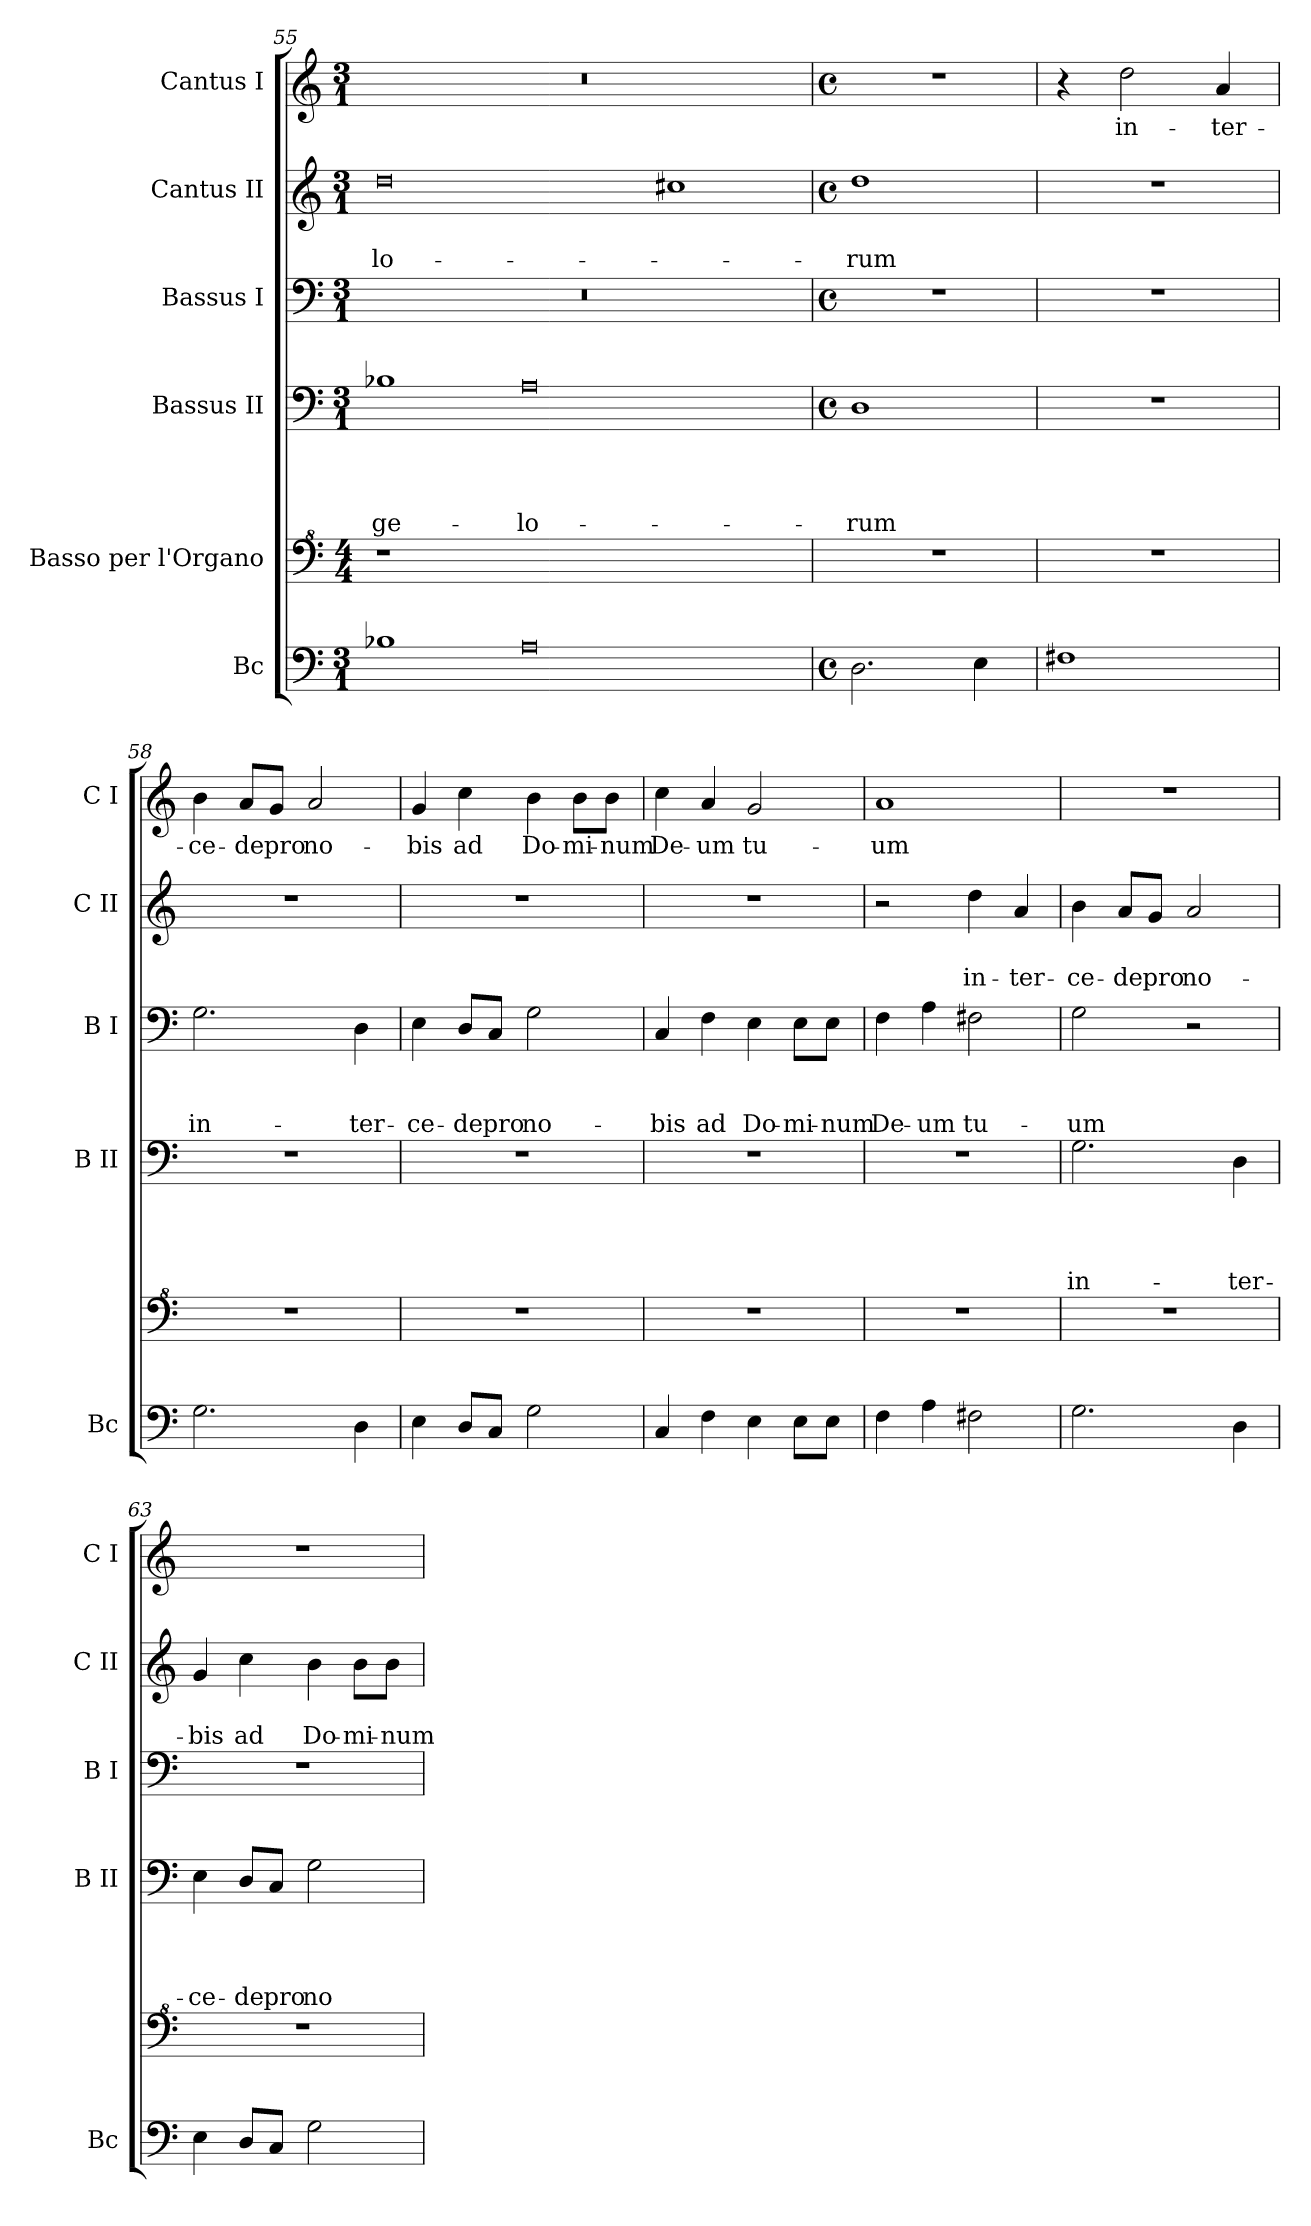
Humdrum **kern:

**kern	**kern	**kern	**text	**text	**text	**text	**kern	**text	**text	**text	**kern	**text	**text	**kern	**text
*part6	*part5	*part4	*part4	*part4	*part4	*part4	*part3	*part3	*part3	*part3	*part2	*part2	*part2	*part1	*part1
*staff6	*staff5	*staff4	*staff4	*staff4	*staff4	*staff4	*staff3	*staff3	*staff3	*staff3	*staff2	*staff2	*staff2	*staff1	*staff1
*I"Bc	*I"Basso per l'Organo	*I"Bassus II	*	*	*	*	*I"Bassus I	*	*	*	*I"Cantus II	*	*	*I"Cantus I	*
*I'Bc	*	*I'B II	*	*	*	*	*I'B I	*	*	*	*I'C II	*	*	*I'C I	*
*clefF4	*clefF^4	*clefF4	*	*	*	*	*clefF4	*	*	*	*clefG2	*	*	*clefG2	*
*	*ITrd7c12	*	*	*	*	*	*	*	*	*	*	*	*	*	*
*k[]	*k[]	*k[]	*	*	*	*	*k[]	*	*	*	*k[]	*	*	*k[]	*
*C:	*C:	*C:	*	*	*	*	*C:	*	*	*	*C:	*	*	*C:	*
*M3/1	*M4/4	*M3/1	*	*	*	*	*M3/1	*	*	*	*M3/1	*	*	*M3/1	*
=55	=55	=55	=55	=55	=55	=55	=55	=55	=55	=55	=55	=55	=55	=55	=55
!	!	!	!	!	!	!LO:LY:b	!	!	!	!	!	!	!LO:LY:b:rj	!	!
1B-X	1r	1B-X	.	.	.	-ge-	0.r	.	.	.	0dd	.	-lo-	0.r	.
!	!	!	!	!	!	!LO:LY:b:rj	!	!	!	!	!	!	!	!	!
0A	0ryy	0A	.	.	.	-lo-	.	.	.	.	.	.	.	.	.
.	.	.	.	.	.	.	.	.	.	.	1cc#X	.	.	.	.
!!LO:LB:g=z
=56	=56	=56	=56	=56	=56	=56	=56	=56	=56	=56	=56	=56	=56	=56	=56
*M4/4	*	*M4/4	*	*	*	*	*M4/4	*	*	*	*M4/4	*	*	*M4/4	*
*met(c)	*	*met(c)	*	*	*	*	*met(c)	*	*	*	*met(c)	*	*	*met(c)	*
!	!	!	!	!	!	!LO:LY:b	!	!	!	!	!	!	!LO:LY:b	!	!
2.D\	1r	1D	.	.	.	-rum	1r	.	.	.	1dd	.	-rum	1r	.
4E\	.	.	.	.	.	.	.	.	.	.	.	.	.	.	.
=57	=57	=57	=57	=57	=57	=57	=57	=57	=57	=57	=57	=57	=57	=57	=57
1F#X	1r	1r	.	.	.	.	1r	.	.	.	1r	.	.	4r	.
!	!	!	!	!	!	!	!	!	!	!	!	!	!	!	!LO:LY:b
.	.	.	.	.	.	.	.	.	.	.	.	.	.	2dd\	in-
!	!	!	!	!	!	!	!	!	!	!	!	!	!	!	!LO:LY:b
.	.	.	.	.	.	.	.	.	.	.	.	.	.	4a/	-ter-
=58	=58	=58	=58	=58	=58	=58	=58	=58	=58	=58	=58	=58	=58	=58	=58
!	!	!	!	!	!	!	!	!	!	!LO:LY:b	!	!	!	!	!LO:LY:b
2.G\	1r	1r	.	.	.	.	2.G\	.	.	in-	1r	.	.	4b\	-ce-
!	!	!	!	!	!	!	!	!	!	!	!	!	!	!	!LO:LY:b
.	.	.	.	.	.	.	.	.	.	.	.	.	.	8a/L	-de
!	!	!	!	!	!	!	!	!	!	!	!	!	!	!	!LO:LY:b
.	.	.	.	.	.	.	.	.	.	.	.	.	.	8g/J	pro
!	!	!	!	!	!	!	!	!	!	!	!	!	!	!	!LO:LY:b
.	.	.	.	.	.	.	.	.	.	.	.	.	.	2a/	no-
!	!	!	!	!	!	!	!	!	!	!LO:LY:b	!	!	!	!	!
4D\	.	.	.	.	.	.	4D\	.	.	-ter-	.	.	.	.	.
=59	=59	=59	=59	=59	=59	=59	=59	=59	=59	=59	=59	=59	=59	=59	=59
!	!	!	!	!	!	!	!	!	!	!LO:LY:b	!	!	!	!	!LO:LY:b
4E\	1r	1r	.	.	.	.	4E\	.	.	-ce-	1r	.	.	4g/	-bis
!	!	!	!	!	!	!	!	!	!	!LO:LY:b	!	!	!	!	!LO:LY:b
8D/L	.	.	.	.	.	.	8D/L	.	.	-de	.	.	.	4cc\	ad
!	!	!	!	!	!	!	!	!	!	!LO:LY:b	!	!	!	!	!
8C/J	.	.	.	.	.	.	8C/J	.	.	pro	.	.	.	.	.
!	!	!	!	!	!	!	!	!	!	!LO:LY:b	!	!	!	!	!LO:LY:b
2G\	.	.	.	.	.	.	2G\	.	.	no-	.	.	.	4b\	Do-
!	!	!	!	!	!	!	!	!	!	!	!	!	!	!	!LO:LY:b
.	.	.	.	.	.	.	.	.	.	.	.	.	.	8b\L	-mi-
!	!	!	!	!	!	!	!	!	!	!	!	!	!	!	!LO:LY:b
.	.	.	.	.	.	.	.	.	.	.	.	.	.	8b\J	-num
!!LO:LB:g=z
=60	=60	=60	=60	=60	=60	=60	=60	=60	=60	=60	=60	=60	=60	=60	=60
!	!	!	!	!	!	!	!	!	!	!LO:LY:b	!	!	!	!	!LO:LY:b
4C/	1r	1r	.	.	.	.	4C/	.	.	-bis	1r	.	.	4cc\	De-
!	!	!	!	!	!	!	!	!	!	!LO:LY:b	!	!	!	!	!LO:LY:b
4F\	.	.	.	.	.	.	4F\	.	.	ad	.	.	.	4a/	-um
!	!	!	!	!	!	!	!	!	!	!LO:LY:b	!	!	!	!	!LO:LY:b
4E\	.	.	.	.	.	.	4E\	.	.	Do-	.	.	.	2g/	tu-
!	!	!	!	!	!	!	!	!	!	!LO:LY:b	!	!	!	!	!
8E\L	.	.	.	.	.	.	8E\L	.	.	-mi-	.	.	.	.	.
!	!	!	!	!	!	!	!	!	!	!LO:LY:b	!	!	!	!	!
8E\J	.	.	.	.	.	.	8E\J	.	.	-num	.	.	.	.	.
=61	=61	=61	=61	=61	=61	=61	=61	=61	=61	=61	=61	=61	=61	=61	=61
!	!	!	!	!	!	!	!	!	!	!LO:LY:b	!	!	!	!	!LO:LY:b
4F\	1r	1r	.	.	.	.	4F\	.	.	De-	2r	.	.	1a	-um
!	!	!	!	!	!	!	!	!	!	!LO:LY:b	!	!	!	!	!
4A\	.	.	.	.	.	.	4A\	.	.	-um	.	.	.	.	.
!	!	!	!	!	!	!	!	!	!	!LO:LY:b	!	!	!LO:LY:b	!	!
2F#X\	.	.	.	.	.	.	2F#X\	.	.	tu-	4dd\	.	in-	.	.
!	!	!	!	!	!	!	!	!	!	!	!	!	!LO:LY:b	!	!
.	.	.	.	.	.	.	.	.	.	.	4a/	.	-ter-	.	.
=62	=62	=62	=62	=62	=62	=62	=62	=62	=62	=62	=62	=62	=62	=62	=62
!	!	!	!	!	!	!LO:LY:b	!	!	!	!LO:LY:b	!	!	!LO:LY:b	!	!
2.G>\	1r	2.G\	.	.	.	in-	2G\	.	.	-um	4b\	.	-ce-	1r	.
!	!	!	!	!	!	!	!	!	!	!	!	!	!LO:LY:b	!	!
.	.	.	.	.	.	.	.	.	.	.	8a/L	.	-de	.	.
!	!	!	!	!	!	!	!	!	!	!	!	!	!LO:LY:b	!	!
.	.	.	.	.	.	.	.	.	.	.	8g/J	.	pro	.	.
!	!	!	!	!	!	!	!	!	!	!	!	!	!LO:LY:b	!	!
.	.	.	.	.	.	.	2r	.	.	.	2a/	.	no-	.	.
!	!	!	!	!	!	!LO:LY:b	!	!	!	!	!	!	!	!	!
4D\	.	4D\	.	.	.	-ter-	.	.	.	.	.	.	.	.	.
=63	=63	=63	=63	=63	=63	=63	=63	=63	=63	=63	=63	=63	=63	=63	=63
!	!	!	!	!	!	!LO:LY:b	!	!	!	!	!	!	!LO:LY:b	!	!
4E\	1r	4E\	.	.	.	-ce-	1r	.	.	.	4g/	.	-bis	1r	.
!	!	!	!	!	!	!LO:LY:b	!	!	!	!	!	!	!LO:LY:b	!	!
8D/L	.	8D/L	.	.	.	-de	.	.	.	.	4cc\	.	ad	.	.
!	!	!	!	!	!	!LO:LY:b	!	!	!	!	!	!	!	!	!
8C/J	.	8C/J	.	.	.	pro	.	.	.	.	.	.	.	.	.
!	!	!	!	!	!	!LO:LY:b	!	!	!	!	!	!	!LO:LY:b	!	!
2G\	.	2G\	.	.	.	no-	.	.	.	.	4b\	.	Do-	.	.
!	!	!	!	!	!	!	!	!	!	!	!	!	!LO:LY:b	!	!
.	.	.	.	.	.	.	.	.	.	.	8b\L	.	-mi-	.	.
!	!	!	!	!	!	!	!	!	!	!	!	!	!LO:LY:b	!	!
.	.	.	.	.	.	.	.	.	.	.	8b\J	.	-num	.	.
=	=	=	=	=	=	=	=	=	=	=	=	=	=	=	=
*-	*-	*-	*-	*-	*-	*-	*-	*-	*-	*-	*-	*-	*-	*-	*-
